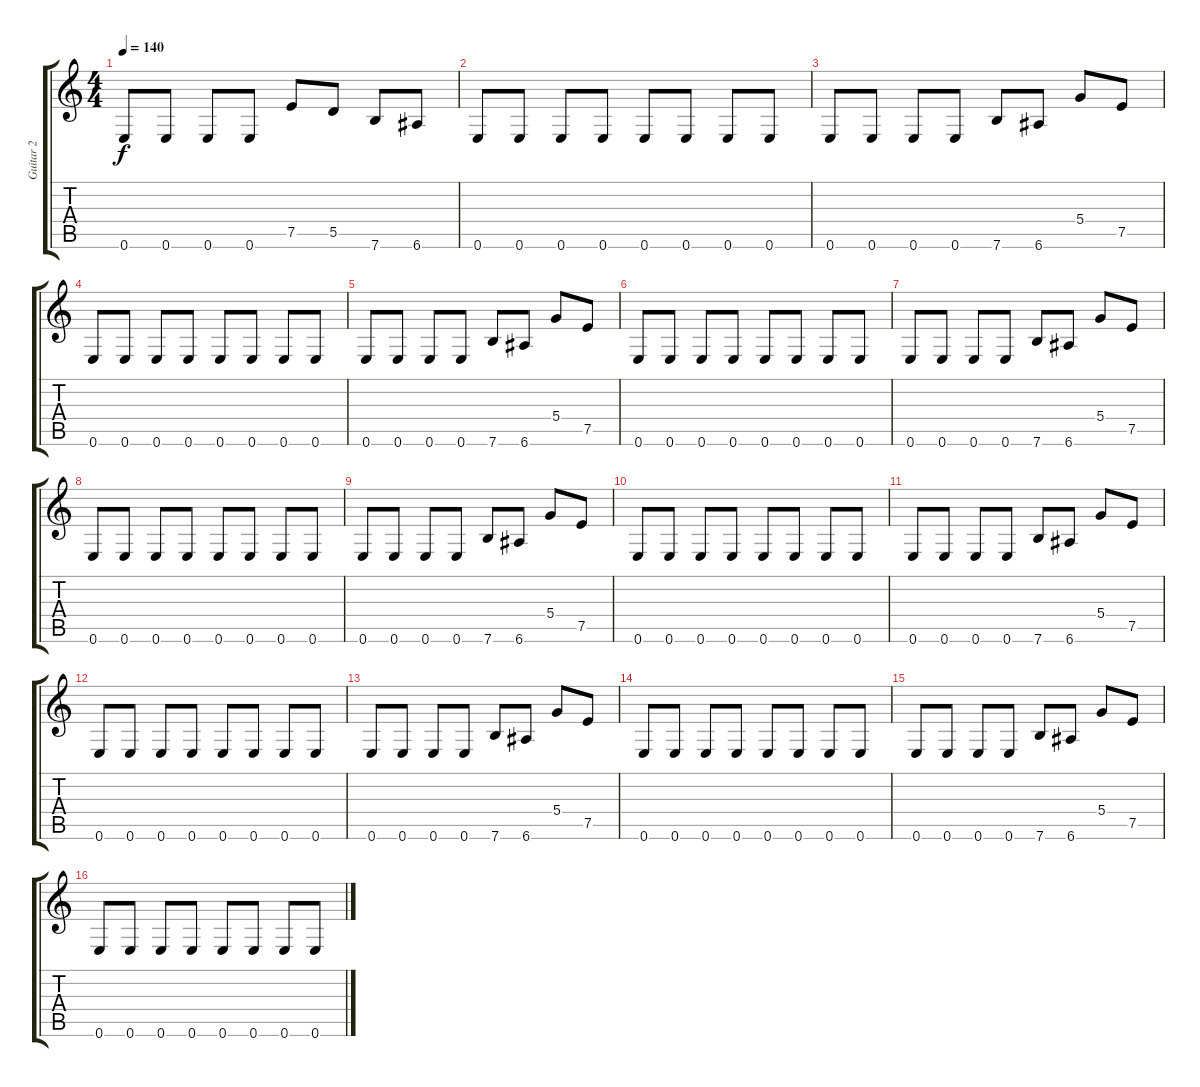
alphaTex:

\track ("Guitar 2" "Guitar 2") {mute instrument overdrivenguitar}
\staff {score tabs}
\tuning (E4 B3 G3 D3 A2 E2) {hide}
\ts (4 4)
\tempo 140
\clef g2
\ks c
0.6.8{dy f} 0.6.8 0.6.8 0.6.8 7.5.8 5.5.8 7.6.8 6.6.8 |
0.6.8 0.6.8 0.6.8 0.6.8 0.6.8 0.6.8 0.6.8 0.6.8 |
0.6.8 0.6.8 0.6.8 0.6.8 7.6.8 6.6.8 5.4.8 7.5.8 |
0.6.8 0.6.8 0.6.8 0.6.8 0.6.8 0.6.8 0.6.8 0.6.8 |
0.6.8 0.6.8 0.6.8 0.6.8 7.6.8 6.6.8 5.4.8 7.5.8 |
0.6.8 0.6.8 0.6.8 0.6.8 0.6.8 0.6.8 0.6.8 0.6.8 |
0.6.8 0.6.8 0.6.8 0.6.8 7.6.8 6.6.8 5.4.8 7.5.8 |
0.6.8 0.6.8 0.6.8 0.6.8 0.6.8 0.6.8 0.6.8 0.6.8 |
0.6.8 0.6.8 0.6.8 0.6.8 7.6.8 6.6.8 5.4.8 7.5.8 |
0.6.8 0.6.8 0.6.8 0.6.8 0.6.8 0.6.8 0.6.8 0.6.8 |
0.6.8 0.6.8 0.6.8 0.6.8 7.6.8 6.6.8 5.4.8 7.5.8 |
0.6.8 0.6.8 0.6.8 0.6.8 0.6.8 0.6.8 0.6.8 0.6.8 |
0.6.8 0.6.8 0.6.8 0.6.8 7.6.8 6.6.8 5.4.8 7.5.8 |
0.6.8 0.6.8 0.6.8 0.6.8 0.6.8 0.6.8 0.6.8 0.6.8 |
0.6.8 0.6.8 0.6.8 0.6.8 7.6.8 6.6.8 5.4.8 7.5.8 |
0.6.8 0.6.8 0.6.8 0.6.8 0.6.8 0.6.8 0.6.8 0.6.8
